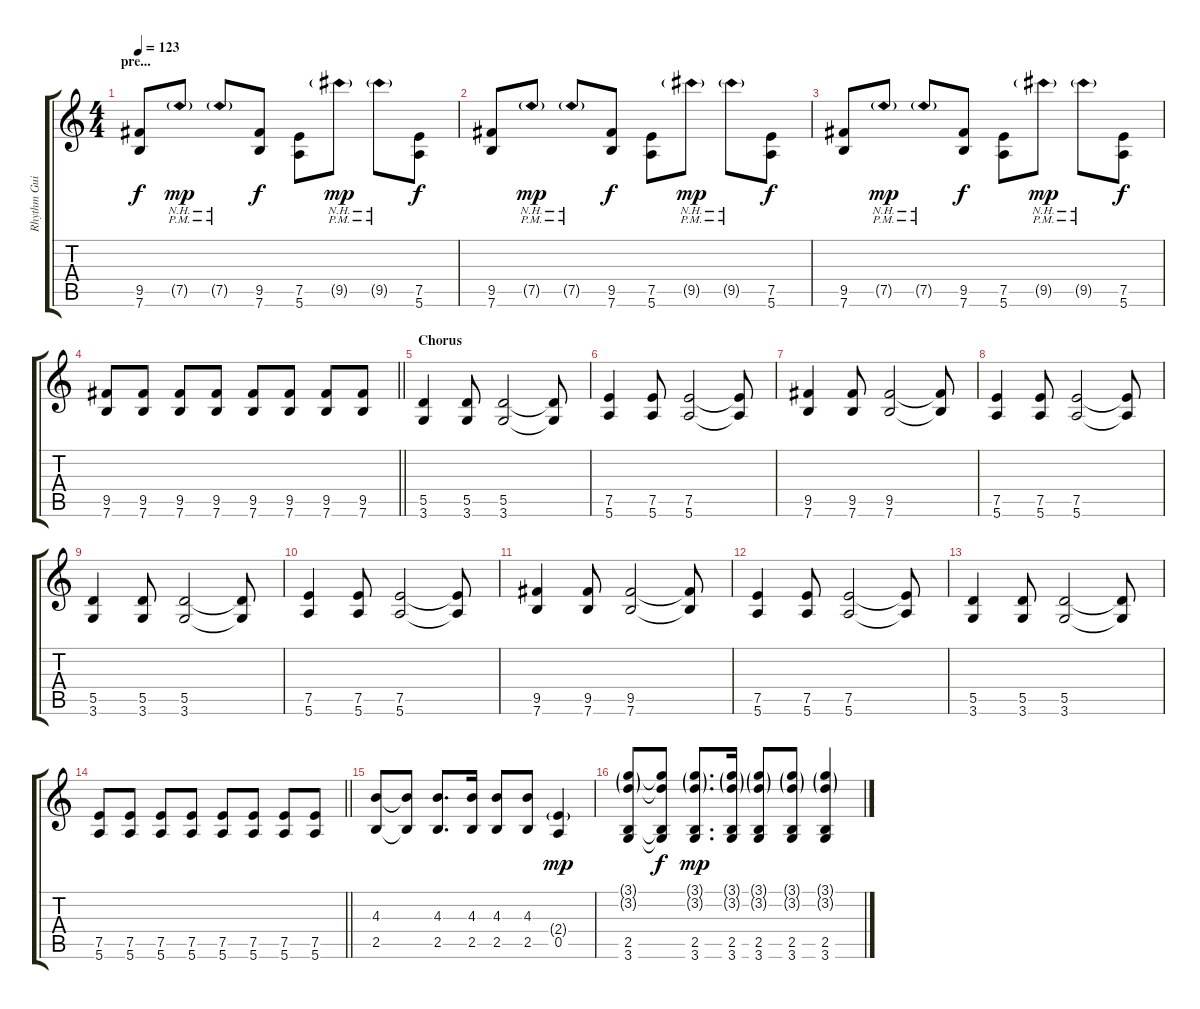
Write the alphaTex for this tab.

\track ("Rhythm Guitar" "Rhythm Gui") {instrument distortionguitar}
\staff {score tabs}
\tuning (E4 B3 G3 D3 A2 E2) {hide}
\ts (4 4)
\section ("" "pre...")
\tempo 123
\clef g2
\ks c
(9.5 7.6).8{dy f volume 16 balance 8} 7.5{nh g pm}.8{dy mp} 7.5{nh g pm}.8 (9.5 7.6).8{dy f} (7.5 5.6).8 9.5{nh g pm}.8{dy mp} 9.5{nh g pm}.8 (7.5 5.6).8{dy f} |
(9.5 7.6).8 7.5{nh g pm}.8{dy mp} 7.5{nh g pm}.8 (9.5 7.6).8{dy f} (7.5 5.6).8 9.5{nh g pm}.8{dy mp} 9.5{nh g pm}.8 (7.5 5.6).8{dy f} |
(9.5 7.6).8 7.5{nh g pm}.8{dy mp} 7.5{nh g pm}.8 (9.5 7.6).8{dy f} (7.5 5.6).8 9.5{nh g pm}.8{dy mp} 9.5{nh g pm}.8 (7.5 5.6).8{dy f} |
\barLineRight lightlight
(9.5 7.6).8 (9.5 7.6).8 (9.5 7.6).8 (9.5 7.6).8 (9.5 7.6).8 (9.5 7.6).8 (9.5 7.6).8 (9.5 7.6).8 |
\section ("" "Chorus")
(5.5 3.6).4{volume 16 balance 0} (5.5 3.6).8 (5.5 3.6).2 (5.5{t} 3.6{t}).8 |
(7.5 5.6).4 (7.5 5.6).8 (7.5 5.6).2 (7.5{t} 5.6{t}).8 |
(9.5 7.6).4 (9.5 7.6).8 (9.5 7.6).2 (9.5{t} 7.6{t}).8 |
(7.5 5.6).4 (7.5 5.6).8 (7.5 5.6).2 (7.5{t} 5.6{t}).8 |
(5.5 3.6).4 (5.5 3.6).8 (5.5 3.6).2 (5.5{t} 3.6{t}).8 |
(7.5 5.6).4 (7.5 5.6).8 (7.5 5.6).2 (7.5{t} 5.6{t}).8 |
(9.5 7.6).4 (9.5 7.6).8 (9.5 7.6).2 (9.5{t} 7.6{t}).8 |
(7.5 5.6).4 (7.5 5.6).8 (7.5 5.6).2 (7.5{t} 5.6{t}).8 |
(5.5 3.6).4 (5.5 3.6).8 (5.5 3.6).2 (5.5{t} 3.6{t}).8 |
\barLineRight lightlight
(7.5 5.6).8 (7.5 5.6).8 (7.5 5.6).8 (7.5 5.6).8 (7.5 5.6).8 (7.5 5.6).8 (7.5 5.6).8 (7.5 5.6).8 |
\section ("" "")
(4.3 2.5).8{volume 16 balance 0} (4.3{t} 2.5{t}).8 (4.3 2.5).8{d} (4.3 2.5).16 (4.3 2.5).8 (4.3 2.5).8 (2.4{g} 0.5).4{dy mp} |
(3.1{g} 3.2{g} 2.5 3.6).8 (3.1{t} 3.2{t} 2.5{t} 3.6{t}).8{dy f} (3.1{g} 3.2{g} 2.5 3.6).8{d dy mp} (3.1{g} 3.2{g} 2.5 3.6).16 (3.1{g} 3.2{g} 2.5 3.6).8 (3.1{g} 3.2{g} 2.5 3.6).8 (3.1{g} 3.2{g} 2.5 3.6).4
